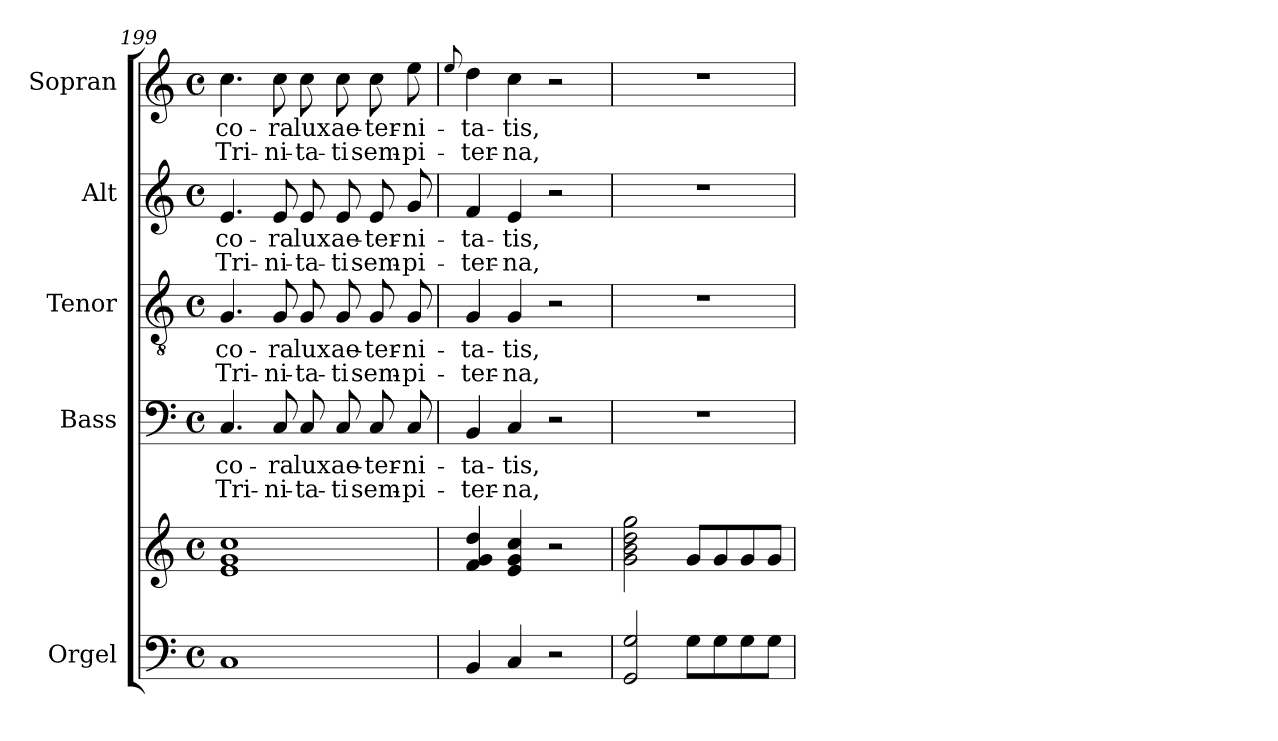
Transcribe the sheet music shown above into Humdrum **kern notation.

**kern	**kern	**kern	**text	**text	**kern	**text	**text	**kern	**text	**text	**kern	**text	**text
*part5	*part5	*part4	*part4	*part4	*part3	*part3	*part3	*part2	*part2	*part2	*part1	*part1	*part1
*staff6	*staff5	*staff4	*staff4	*staff4	*staff3	*staff3	*staff3	*staff2	*staff2	*staff2	*staff1	*staff1	*staff1
*I"Orgel	*	*I"Bass	*	*	*I"Tenor	*	*	*I"Alt	*	*	*I"Sopran	*	*
*I'Org.	*	*I'B.	*	*	*I'T.	*	*	*I'A.	*	*	*I'S.	*	*
*clefF4	*clefG2	*clefF4	*	*	*clefGv2	*	*	*clefG2	*	*	*clefG2	*	*
*k[]	*k[]	*k[]	*	*	*k[]	*	*	*k[]	*	*	*k[]	*	*
*C:	*C:	*C:	*	*	*C:	*	*	*C:	*	*	*C:	*	*
*M4/4	*M4/4	*M4/4	*	*	*M4/4	*	*	*M4/4	*	*	*M4/4	*	*
*met(c)	*met(c)	*met(c)	*	*	*met(c)	*	*	*met(c)	*	*	*met(c)	*	*
=199	=199	=199	=199	=199	=199	=199	=199	=199	=199	=199	=199	=199	=199
!	!	!	!LO:LY:b	!LO:LY:b	!	!LO:LY:b	!LO:LY:b	!	!LO:LY:b	!LO:LY:b	!	!LO:LY:b	!LO:LY:b
1C	1e 1g 1cc	4.C/	-co-	Tri-	4.G/	-co-	Tri-	4.e/	-co-	Tri-	4.cc\	-co-	Tri-
!	!	!	!LO:LY:b	!LO:LY:b	!	!LO:LY:b	!LO:LY:b	!	!LO:LY:b	!LO:LY:b	!	!LO:LY:b	!LO:LY:b
.	.	8C/	-ra	-ni-	8G/	-ra	-ni-	8e/	-ra	-ni-	8cc\	-ra	-ni-
!	!	!	!LO:LY:b	!LO:LY:b	!	!LO:LY:b	!LO:LY:b	!	!LO:LY:b	!LO:LY:b	!	!LO:LY:b	!LO:LY:b
.	.	8C/	lux	-ta-	8G/	lux	-ta-	8e/	lux	-ta-	8cc\	lux	-ta-
!	!	!	!LO:LY:b	!LO:LY:b	!	!LO:LY:b	!LO:LY:b	!	!LO:LY:b	!LO:LY:b	!	!LO:LY:b	!LO:LY:b
.	.	8C/	ae-	-ti	8G/	ae-	-ti	8e/	ae-	-ti	8cc\	ae-	-ti
!	!	!	!LO:LY:b	!LO:LY:b	!	!LO:LY:b	!LO:LY:b	!	!LO:LY:b	!LO:LY:b	!	!LO:LY:b	!LO:LY:b
.	.	8C/	-ter-	sem-	8G/	-ter-	sem-	8e/	-ter-	sem-	8cc\	-ter-	sem-
!	!	!	!LO:LY:b	!LO:LY:b	!	!LO:LY:b	!LO:LY:b	!	!LO:LY:b	!LO:LY:b	!	!LO:LY:b	!LO:LY:b
.	.	8C/	-ni-	-pi-	8G/	-ni-	-pi-	8g/	-ni-	-pi-	8ee\	-ni-	-pi-
=200	=200	=200	=200	=200	=200	=200	=200	=200	=200	=200	=200	=200	=200
.	.	.	.	.	.	.	.	.	.	.	8qqee/	.	.
!	!	!	!LO:LY:b	!LO:LY:b	!	!LO:LY:b	!LO:LY:b	!	!LO:LY:b	!LO:LY:b	!	!LO:LY:b	!LO:LY:b
4BB/	4f/ 4g/ 4dd/	4BB/	-ta-	-ter-	4G/	-ta-	-ter-	4f/	-ta-	-ter-	4dd\	-ta-	-ter-
!	!	!	!LO:LY:b	!LO:LY:b	!	!LO:LY:b	!LO:LY:b	!	!LO:LY:b	!LO:LY:b	!	!LO:LY:b	!LO:LY:b
4C/	4e/ 4g/ 4cc/	4C/	-tis,	-na,	4G/	-tis,	-na,	4e/	-tis,	-na,	4cc\	-tis,	-na,
2r	2r	2r	.	.	2r	.	.	2r	.	.	2r	.	.
=201	=201	=201	=201	=201	=201	=201	=201	=201	=201	=201	=201	=201	=201
2GG/ 2G/	2g\ 2b\ 2dd\ 2gg\	1r	.	.	1r	.	.	1r	.	.	1r	.	.
8G\L	8g/L	.	.	.	.	.	.	.	.	.	.	.	.
8G\	8g/	.	.	.	.	.	.	.	.	.	.	.	.
8G\	8g/	.	.	.	.	.	.	.	.	.	.	.	.
8G\J	8g/J	.	.	.	.	.	.	.	.	.	.	.	.
=	=	=	=	=	=	=	=	=	=	=	=	=	=
*-	*-	*-	*-	*-	*-	*-	*-	*-	*-	*-	*-	*-	*-
